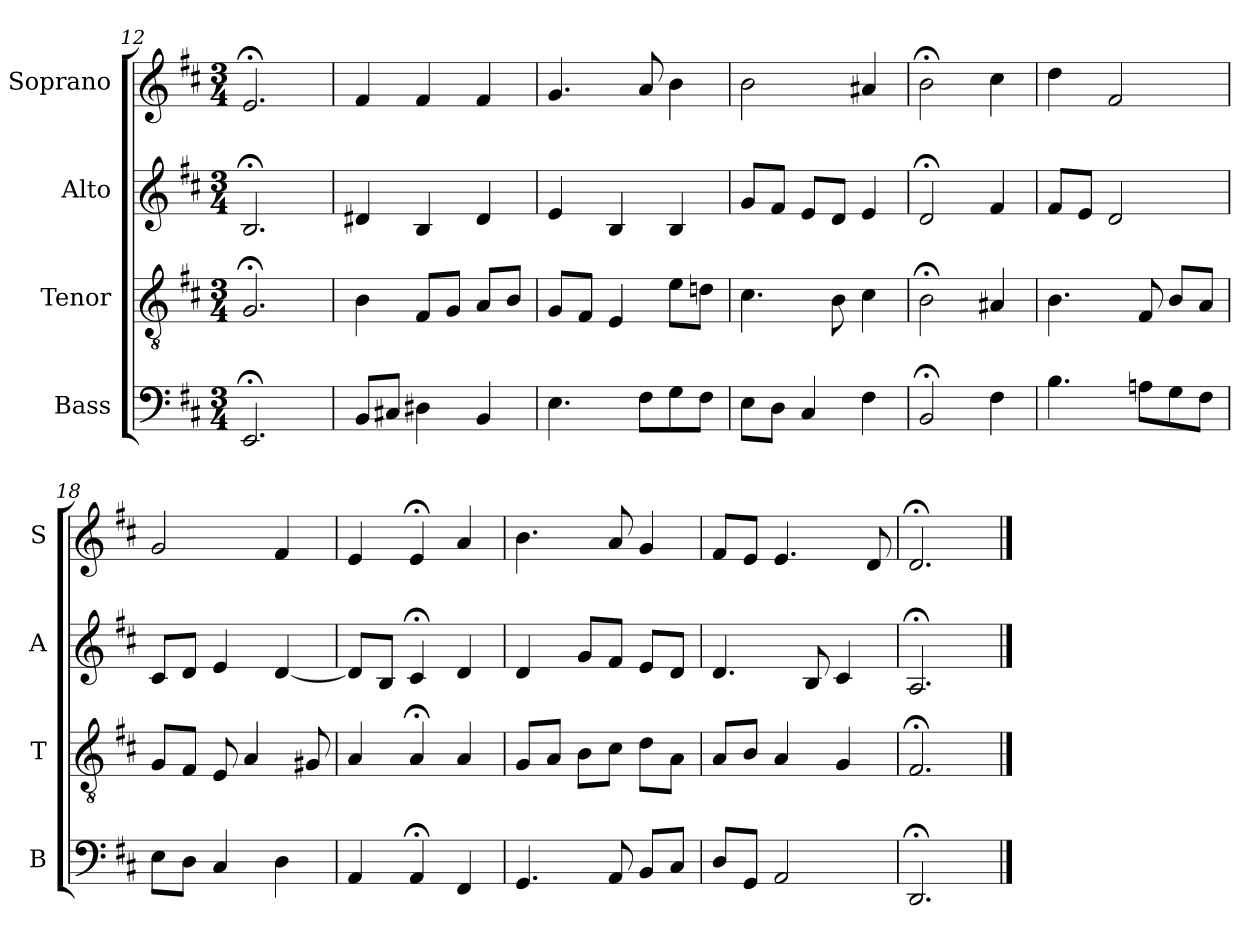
**kern	**kern	**kern	**kern
*part4	*part3	*part2	*part1
*staff4	*staff3	*staff2	*staff1
*I"Bass	*I"Tenor	*I"Alto	*I"Soprano
*I'B	*I'T	*I'A	*I'S
*clefF4	*clefGv2	*clefG2	*clefG2
*k[f#c#]	*k[f#c#]	*k[f#c#]	*k[f#c#]
*D:	*D:	*D:	*D:
*M3/4	*M3/4	*M3/4	*M3/4
=12	=12	=12	=12
2.EE;<	2.G;<	2.B;<	2.e;<
=13	=13	=13	=13
8BBL	4B	4d#X	4f#
8C#XJ	.	.	.
4D#X	8F#L	4B	4f#
.	8GJ	.	.
4BBi	8AiL	4d#i	4f#i
.	8BJ	.	.
=14	=14	=14	=14
4.E	8GL	4e	4.g
.	8F#J	.	.
.	4E	4B	.
8F#L	.	.	8a
8G	8eL	4B	4b
8F#J	8dnJ	.	.
=15	=15	=15	=15
8EL	4.c#	8gL	2b
8DJ	.	8f#J	.
4C#	.	8eL	.
.	8B	8dJ	.
4F#i	4c#i	4ei	4a#Xi
=16	=16	=16	=16
2BB;<	2B;<	2d;<	2b;<
4F#	4A#X	4f#	4cc#
=17	=17	=17	=17
4.B	4.B	8f#L	4dd
.	.	8eJ	.
.	.	2d	2f#
8AnL	8F#	.	.
8G	8BL	.	.
8F#J	8AJ	.	.
=18	=18	=18	=18
8EL	8GL	8c#L	2g
8DJ	8F#J	8dJ	.
4C#	8E	4e	.
.	4A	.	.
4D	.	[4d	4f#
.	8G#X	.	.
=19	=19	=19	=19
4AA	4A	8dL]	4e
.	.	8BJ	.
4AA;<	4A;<	4c#;<	4e;<
4FF#	4A	4d	4a
=20	=20	=20	=20
4.GG	8GL	4d	4.b
.	8AJ	.	.
.	8BL	8gL	.
8AA	8c#J	8f#J	8a
8BBL	8dL	8eL	4g
8C#J	8AJ	8dJ	.
=21	=21	=21	=21
8DL	8AL	4.d	8f#L
8GGJ	8BJ	.	8eJ
2AA	4A	.	4.e
.	.	8B	.
.	4G	4c#	.
.	.	.	8d
=22	=22	=22	=22
2.DD;<	2.F#;<	2.A;<	2.d;<
==	==	==	==
*-	*-	*-	*-
